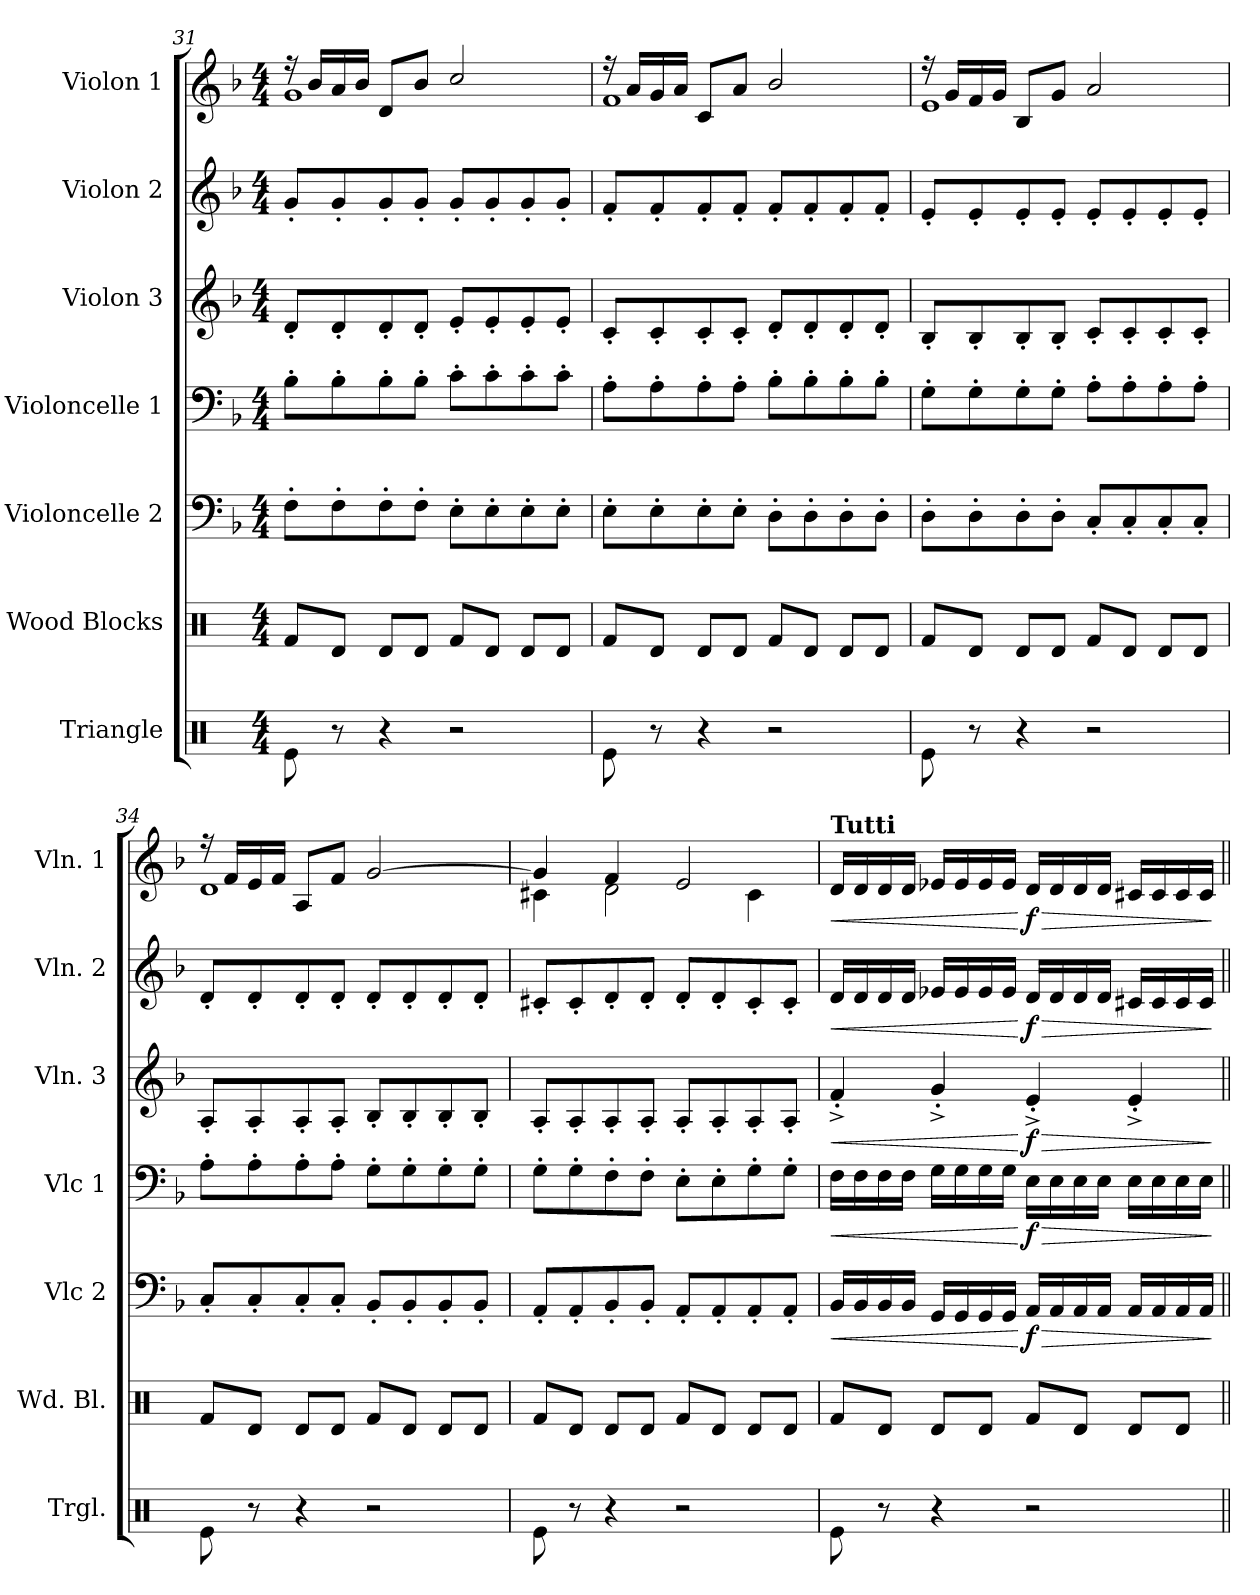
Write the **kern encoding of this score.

**kern	**kern	**kern	**dynam	**kern	**dynam	**kern	**dynam	**kern	**dynam	**kern	**dynam
*part7	*part6	*part5	*part5	*part4	*part4	*part3	*part3	*part2	*part2	*part1	*part1
*staff7	*staff6	*staff5	*staff5	*staff4	*staff4	*staff3	*staff3	*staff2	*staff2	*staff1	*staff1
*I"Triangle	*I"Wood Blocks	*I"Violoncelle 2	*	*I"Violoncelle 1	*	*I"Violon 3	*	*I"Violon 2	*	*I"Violon 1	*
*I'Trgl.	*I'Wd. Bl.	*I'Vlc 2	*	*I'Vlc 1	*	*I'Vln. 3	*	*I'Vln. 2	*	*I'Vln. 1	*
*clefX	*clefX	*clefF4	*	*clefF4	*	*clefG2	*	*clefG2	*	*clefG2	*
*k[]	*k[]	*k[b-]	*	*k[b-]	*	*k[b-]	*	*k[b-]	*	*k[b-]	*
*M4/4	*M4/4	*M4/4	*	*M4/4	*	*M4/4	*	*M4/4	*	*M4/4	*
=31	=31	=31	=31	=31	=31	=31	=31	=31	=31	=31	=31
*	*	*	*	*	*	*	*	*	*	*^	*
8Re\	8Rf/L	8F'\L	.	8B-'\L	.	8d'/L	.	8g'/L	.	16r	1g	.
.	.	.	.	.	.	.	.	.	.	16b-/LL	.	.
8r	8Rd/J	8F'\	.	8B-'\	.	8d'/	.	8g'/	.	16a/	.	.
.	.	.	.	.	.	.	.	.	.	16b-/JJ	.	.
4r	8Rd/L	8F'\	.	8B-'\	.	8d'/	.	8g'/	.	8d/L	.	.
.	8Rd/J	8F'\J	.	8B-'\J	.	8d'/J	.	8g'/J	.	8b-/J	.	.
2r	8Rf/L	8E'\L	.	8c'\L	.	8e'/L	.	8g'/L	.	2cc/	.	.
.	8Rd/J	8E'\	.	8c'\	.	8e'/	.	8g'/	.	.	.	.
.	8Rd/L	8E'\	.	8c'\	.	8e'/	.	8g'/	.	.	.	.
.	8Rd/J	8E'\J	.	8c'\J	.	8e'/J	.	8g'/J	.	.	.	.
!!LO:PB:g=z	!!
=32	=32	=32	=32	=32	=32	=32	=32	=32	=32	=32	=32	=32
8Re\	8Rf/L	8E'\L	.	8A'\L	.	8c'/L	.	8f'/L	.	16r	1f	.
.	.	.	.	.	.	.	.	.	.	16a/LL	.	.
8r	8Rd/J	8E'\	.	8A'\	.	8c'/	.	8f'/	.	16g/	.	.
.	.	.	.	.	.	.	.	.	.	16a/JJ	.	.
4r	8Rd/L	8E'\	.	8A'\	.	8c'/	.	8f'/	.	8c/L	.	.
.	8Rd/J	8E'\J	.	8A'\J	.	8c'/J	.	8f'/J	.	8a/J	.	.
2r	8Rf/L	8D'\L	.	8B-'\L	.	8d'/L	.	8f'/L	.	2b-/	.	.
.	8Rd/J	8D'\	.	8B-'\	.	8d'/	.	8f'/	.	.	.	.
.	8Rd/L	8D'\	.	8B-'\	.	8d'/	.	8f'/	.	.	.	.
.	8Rd/J	8D'\J	.	8B-'\J	.	8d'/J	.	8f'/J	.	.	.	.
=33	=33	=33	=33	=33	=33	=33	=33	=33	=33	=33	=33	=33
8Re\	8Rf/L	8D'\L	.	8G'\L	.	8B-'/L	.	8e'/L	.	16r	1e	.
.	.	.	.	.	.	.	.	.	.	16g/LL	.	.
8r	8Rd/J	8D'\	.	8G'\	.	8B-'/	.	8e'/	.	16f/	.	.
.	.	.	.	.	.	.	.	.	.	16g/JJ	.	.
4r	8Rd/L	8D'\	.	8G'\	.	8B-'/	.	8e'/	.	8B-/L	.	.
.	8Rd/J	8D'\J	.	8G'\J	.	8B-'/J	.	8e'/J	.	8g/J	.	.
2r	8Rf/L	8C'/L	.	8A'\L	.	8c'/L	.	8e'/L	.	2a/	.	.
.	8Rd/J	8C'/	.	8A'\	.	8c'/	.	8e'/	.	.	.	.
.	8Rd/L	8C'/	.	8A'\	.	8c'/	.	8e'/	.	.	.	.
.	8Rd/J	8C'/J	.	8A'\J	.	8c'/J	.	8e'/J	.	.	.	.
=34	=34	=34	=34	=34	=34	=34	=34	=34	=34	=34	=34	=34
8Re\	8Rf/L	8C'/L	.	8A'\L	.	8A'/L	.	8d'/L	.	16r	1d	.
.	.	.	.	.	.	.	.	.	.	16f/LL	.	.
8r	8Rd/J	8C'/	.	8A'\	.	8A'/	.	8d'/	.	16e/	.	.
.	.	.	.	.	.	.	.	.	.	16f/JJ	.	.
4r	8Rd/L	8C'/	.	8A'\	.	8A'/	.	8d'/	.	8A/L	.	.
.	8Rd/J	8C'/J	.	8A'\J	.	8A'/J	.	8d'/J	.	8f/J	.	.
2r	8Rf/L	8BB-'/L	.	8G'\L	.	8B-'/L	.	8d'/L	.	[2g/	.	.
.	8Rd/J	8BB-'/	.	8G'\	.	8B-'/	.	8d'/	.	.	.	.
.	8Rd/L	8BB-'/	.	8G'\	.	8B-'/	.	8d'/	.	.	.	.
.	8Rd/J	8BB-'/J	.	8G'\J	.	8B-'/J	.	8d'/J	.	.	.	.
=35	=35	=35	=35	=35	=35	=35	=35	=35	=35	=35	=35	=35
8Re\	8Rf/L	8AA'/L	.	8G'\L	.	8A'/L	.	8c#X'/L	.	4g/]	4c#X\	.
8r	8Rd/J	8AA'/	.	8G'\	.	8A'/	.	8c#'/	.	.	.	.
4r	8Rd/L	8BB-'/	.	8F'\	.	8A'/	.	8d'/	.	4f/	2d\	.
.	8Rd/J	8BB-'/J	.	8F'\J	.	8A'/J	.	8d'/J	.	.	.	.
2r	8Rf/L	8AA'/L	.	8E'\L	.	8A'/L	.	8d'/L	.	2e/	.	.
.	8Rd/J	8AA'/	.	8E'\	.	8A'/	.	8d'/	.	.	.	.
.	8Rd/L	8AA'/	.	8G'\	.	8A'/	.	8c#'/	.	.	4c#\	.
.	8Rd/J	8AA'/J	.	8G'\J	.	8A'/J	.	8c#'/J	.	.	.	.
*	*	*	*	*	*	*	*	*	*	*v	*v	*
!!LO:LB:g=z
=36	=36	=36	=36	=36	=36	=36	=36	=36	=36	=36	=36
!	!	!	!	!	!	!	!	!	!	!LO:TX:a:B:t=Tutti	!
!	!	!	!LO:HP:b	!	!LO:HP:b	!	!LO:HP:b	!	!LO:HP:b	!	!LO:HP:b
8Re\	8Rf/L	16BB-/LL	<	16F\LL	<	4f'^/	<	16d/LL	<	16d/LL	<
.	.	16BB-/	.	16F\	.	.	.	16d/	.	16d/	.
8r	8Rd/J	16BB-/	.	16F\	.	.	.	16d/	.	16d/	.
.	.	16BB-/JJ	.	16F\JJ	.	.	.	16d/JJ	.	16d/JJ	.
4r	8Rd/L	16GG/LL	.	16G\LL	.	4g'^/	.	16e-X/LL	.	16e-X/LL	.
.	.	16GG/	.	16G\	.	.	.	16e-/	.	16e-/	.
.	8Rd/J	16GG/	.	16G\	.	.	.	16e-/	.	16e-/	.
.	.	16GG/JJ	.	16G\JJ	.	.	.	16e-/JJ	.	16e-/JJ	.
!	!	!	!LO:HP:n=1:b	!	!LO:HP:n=1:b	!	!LO:HP:n=1:b	!	!LO:HP:n=1:b	!	!LO:HP:n=1:b
!	!	!	!LO:DY:n=1:b	!	!LO:DY:n=1:b	!	!LO:DY:n=1:b	!	!LO:DY:n=1:b	!	!LO:DY:n=1:b
2r	8Rf/L	16AA/LL	[ > f	16E\LL	[ > f	4e'^/	[ > f	16d/LL	[ > f	16d/LL	[ > f
.	.	16AA/	.	16E\	.	.	.	16d/	.	16d/	.
.	8Rd/J	16AA/	.	16E\	.	.	.	16d/	.	16d/	.
.	.	16AA/JJ	.	16E\JJ	.	.	.	16d/JJ	.	16d/JJ	.
.	8Rd/L	16AA/LL	.	16E\LL	.	4e'^/	.	16c#X/LL	.	16c#X/LL	.
.	.	16AA/	.	16E\	.	.	.	16c#/	.	16c#/	.
.	8Rd/J	16AA/	.	16E\	.	.	.	16c#/	.	16c#/	.
.	.	16AA/JJ	.	16E\JJ	.	.	.	16c#/JJ	.	16c#/JJ	.
.	.	.	]	.	]	.	]	.	]	.	]
=||	=||	=||	=||	=||	=||	=||	=||	=||	=||	=||	=||
*-	*-	*-	*-	*-	*-	*-	*-	*-	*-	*-	*-
